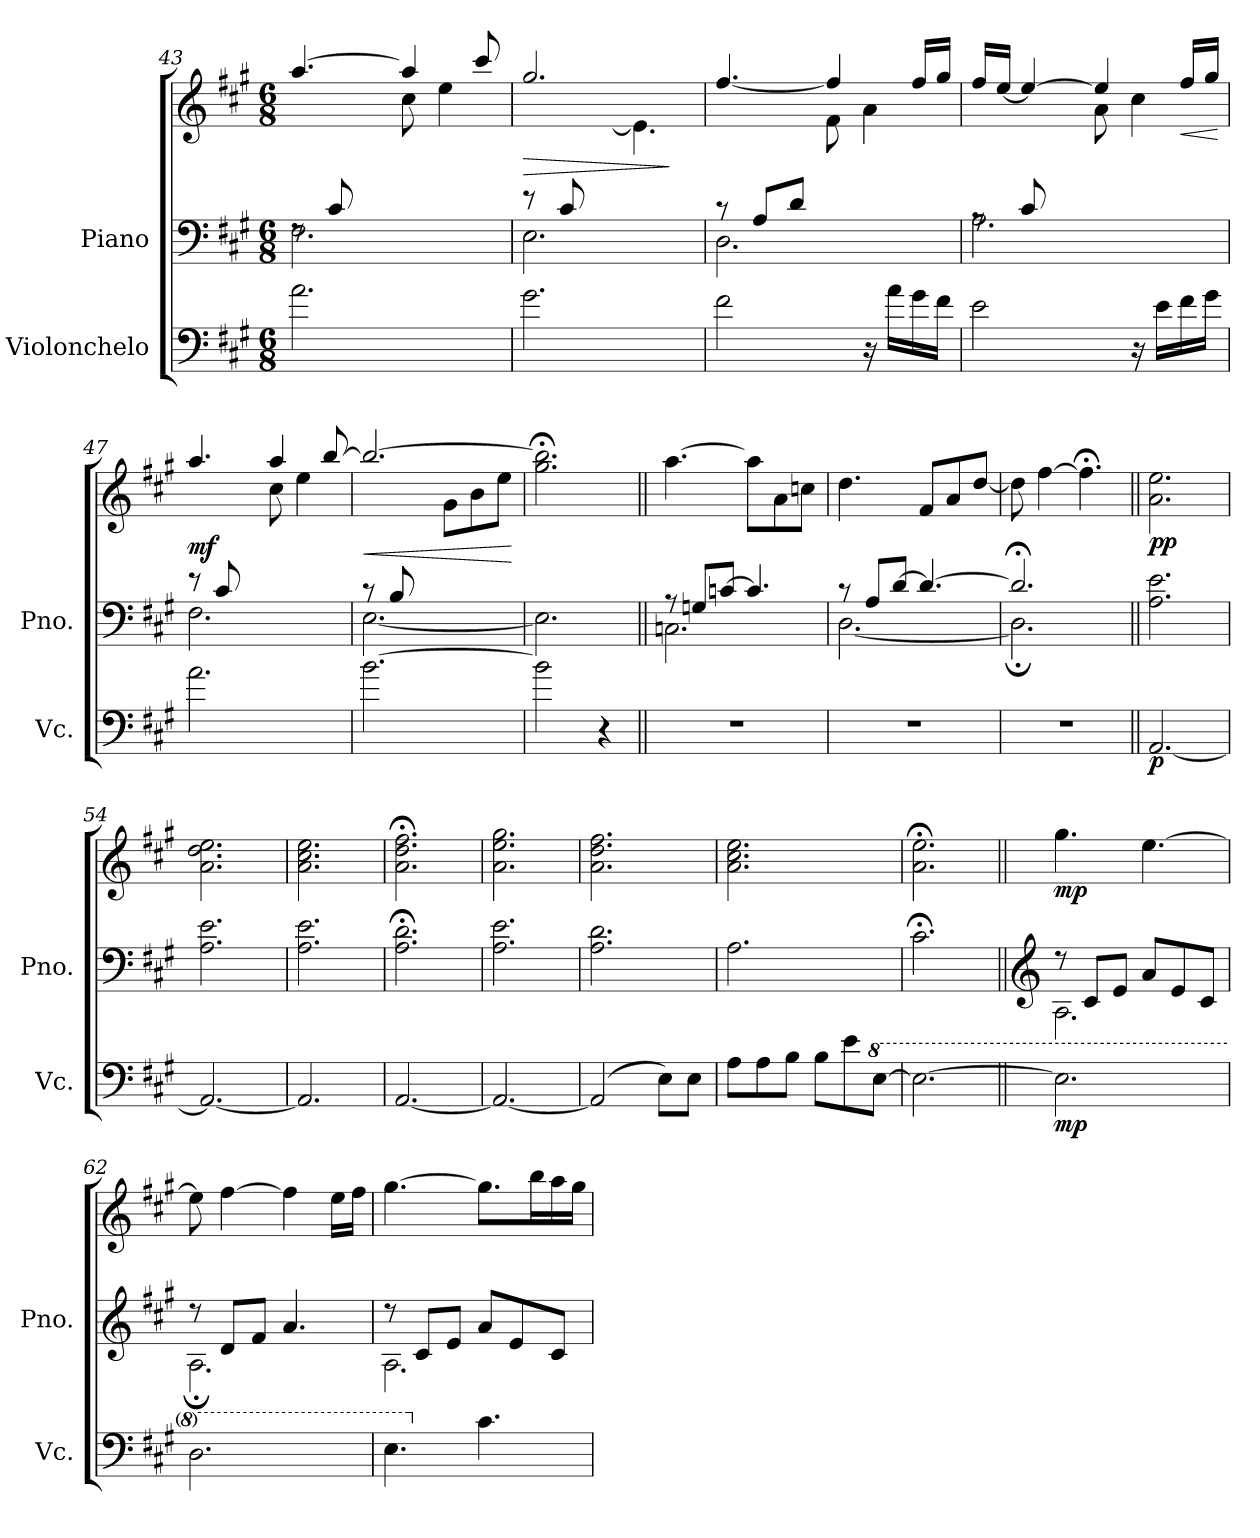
**kern	**dynam	**kern	**kern	**dynam
*part2	*part2	*part1	*part1	*part1
*staff3	*staff3	*staff2	*staff1	*staff1/2
*I"Violonchelo	*	*I"Piano	*	*
*I'Vc.	*	*I'Pno.	*	*
*clefF4	*	*clefF4	*clefG2	*
*k[f#c#g#]	*	*k[f#c#g#]	*k[f#c#g#]	*
*M6/8	*	*M6/8	*M6/8	*
=43	=43	=43	=43	=43
*	*	*^	*^	*
2.a\	.	8rF	2.F#\	[4.aa/	4ryy	.
.	.	8c#/L	.	.	.	.
.	.	2ryy	.	.	8a\J	.
.	.	.	.	4aa/]	8cc#\	.
.	.	.	.	.	4ee\	.
.	.	.	.	8ccc#/	.	.
!!LO:LB:g=z	!!
=44	=44	=44	=44	=44	=44	=44
!	!	!	!	!	!	!LO:HP:b
2.g#\	.	8r	2.E\	2.gg#/	4ryy	>
.	.	8c#/L	.	.	.	.
.	.	2ryy	.	.	[8e\J	.
.	.	.	.	.	4.e\]	.
*	*	*v	*v	*	*	*
*	*	*	*v	*v	*
.	.	.	.	]
=45	=45	=45	=45	=45
*	*	*^	*^	*
2f#\	.	8r	2.D\	[4.ff#/	4.ryy	.
.	.	8A/L	.	.	.	.
.	.	8d/J	.	.	.	.
.	.	4.ryy	.	4ff#/]	8f#\	.
16r	.	.	.	.	4a\	.
16a\LL	.	.	.	.	.	.
16g#\	.	.	.	16ff#/LL	.	.
16f#\JJ	.	.	.	16gg#/JJ	.	.
=46	=46	=46	=46	=46	=46	=46
2e\	.	8rA	2.A\	16ff#/LL	4ryy	.
.	.	.	.	[16ee/JJ	.	.
.	.	8c#/L	.	4ee/_	.	.
.	.	2ryy	.	.	8e\J	.
.	.	.	.	4ee/]	8a\	.
16r	.	.	.	.	4cc#\	.
16e\LL	.	.	.	.	.	.
!	!	!	!	!	!	!LO:HP:b
16f#\	.	.	.	16ff#/LL	.	<
16g#\JJ	.	.	.	16gg#/JJ	.	.
*	*	*v	*v	*	*	*
*	*	*	*v	*v	*
.	.	.	.	[
=47	=47	=47	=47	=47
*	*	*^	*^	*
!	!	!	!	!	!	!LO:DY:b
2.a\	.	8r	2.F#\	4.aa/	4ryy	mf
.	.	8c#/L	.	.	.	.
.	.	2ryy	.	.	8a\J	.
.	.	.	.	4aa/	8cc#\	.
.	.	.	.	.	4ee\	.
.	.	.	.	[8bb/	.	.
=48	=48	=48	=48	=48	=48	=48
!	!	!	!	!	!	!LO:HP:b
[2.b\	.	8r	[2.E\	2.bb/_	4ryy	<
.	.	8B/L	.	.	.	.
.	.	2ryy	.	.	8e\J	.
.	.	.	.	.	8g#\L	.
.	.	.	.	.	8b\	.
.	.	.	.	.	8ee\J	.
*	*	*v	*v	*	*	*
*	*	*	*v	*v	*
.	.	.	.	[
!!LO:LB:g=z
=49	=49	=49	=49	=49
2b\]	.	2.E\]	2.gg#\;< 2.bb\];<	.
4r	.	.	.	.
=50||	=50||	=50||	=50||	=50||
*	*	*^	*	*
2.r	.	8r	2.Cn\	[4.aa\	.
.	.	8Gn/L	.	.	.
.	.	[8cn/J	.	.	.
.	.	4.c/]	.	8aa\L]	.
.	.	.	.	8a\	.
.	.	.	.	8ccn\J	.
=51	=51	=51	=51	=51	=51
2.r	.	8r	[2.D\	4.dd\	.
.	.	8A/L	.	.	.
.	.	[8d/J	.	.	.
.	.	4.d/_	.	8f#/L	.
.	.	.	.	8a/	.
.	.	.	.	[8dd/J	.
=52	=52	=52	=52	=52	=52
2.r	.	2.d;</]	2.D;\]	8dd\]	.
.	.	.	.	[4ff#\	.
.	.	.	.	4.ff#;<\]	.
*	*	*v	*v	*	*
=53||	=53||	=53||	=53||	=53||
!	!LO:DY:b	!	!	!LO:DY:b
[2.AA/	p	2.A\ 2.e\	2.a\ 2.ee\	pp
=54	=54	=54	=54	=54
2.AA/_	.	2.A\ 2.e\	2.a\ 2.dd\ 2.ee\	.
=55	=55	=55	=55	=55
2.AA/]	.	2.A\ 2.e\	2.a\ 2.cc#\ 2.ee\	.
=56	=56	=56	=56	=56
[2.AA/	.	2.A\;< 2.d\;<	2.a\;< 2.dd\;< 2.ff#\;<	.
=57	=57	=57	=57	=57
2.AA/_	.	2.A\ 2.e\	2.a\ 2.ee\ 2.gg#\	.
!!LO:LB:g=z
=58	=58	=58	=58	=58
(2AA/]	.	2.A\ 2.d\	2.a\ 2.dd\ 2.ff#\	.
8E\L)	.	.	.	.
8E\J	.	.	.	.
=59	=59	=59	=59	=59
8A\L	.	2.A\	2.a\ 2.cc#\ 2.ee\	.
8A\	.	.	.	.
8B\J	.	.	.	.
8B\L	.	.	.	.
8e\	.	.	.	.
*8va	*	*	*	*
[8e\J	.	.	.	.
=60	=60	=60	=60	=60
2.e\_	.	2.c#;<\	2.a\;< 2.ee\;<	.
=61||	=61||	=61||	=61||	=61||
*	*	*clefG2	*	*
*	*	*^	*	*
!	!LO:DY:b	!	!	!	!LO:DY:b
2.e\]	mp	8r	2.A\	4.gg#\	mp
.	.	8c#/L	.	.	.
.	.	8e/J	.	.	.
.	.	8a/L	.	[4.ee\	.
.	.	8e/	.	.	.
.	.	8c#/J	.	.	.
=62	=62	=62	=62	=62	=62
2.d\	.	8r	2.A;\	8ee\]	.
.	.	8d/L	.	[4ff#\	.
.	.	8f#/J	.	.	.
.	.	4.a/	.	4ff#\]	.
.	.	.	.	16ee\LL	.
.	.	.	.	16ff#\JJ	.
=63	=63	=63	=63	=63	=63
4.e\	.	8r	2.A\	[4.gg#\	.
.	.	8c#/L	.	.	.
.	.	8e/J	.	.	.
*X8va	*	*	*	*	*
4.c#\	.	8a/L	.	8.gg#\L]	.
.	.	8e/	.	.	.
.	.	.	.	16bb\L	.
.	.	8c#/J	.	16aa\	.
.	.	.	.	16gg#\JJ	.
*	*	*v	*v	*	*
=	=	=	=	=
*-	*-	*-	*-	*-
